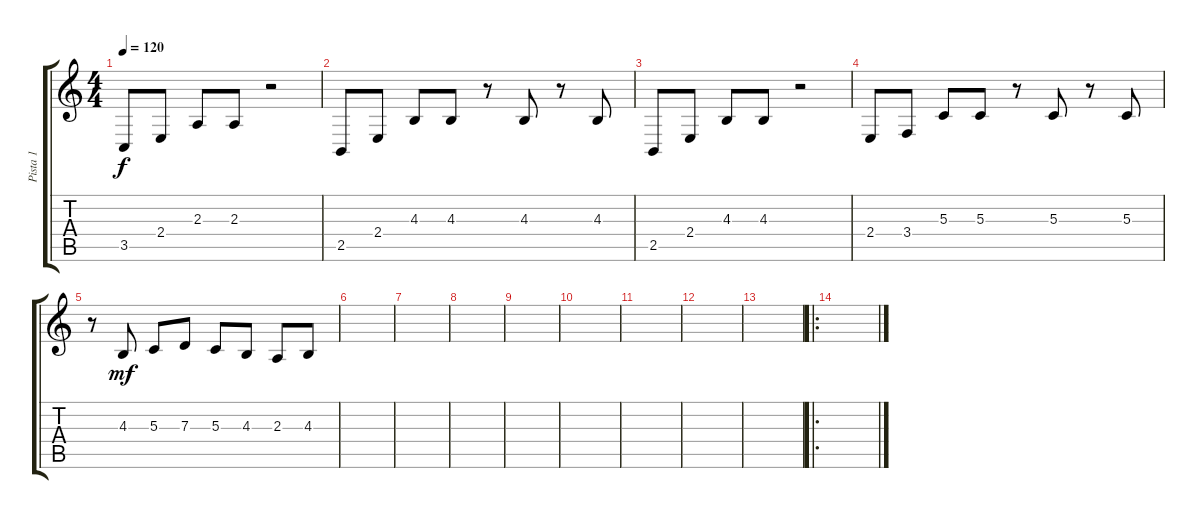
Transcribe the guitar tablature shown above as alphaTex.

\track ("Pista 1" "Pista 1") {instrument stringensemble1}
\staff {score tabs}
\tuning (E5 B4 G3 D3 A2 E2) {hide}
\ts (4 4)
\tempo 120
\clef g2
\ks c
3.5.8{dy f} 2.4.8 2.3.8 2.3.8 r.2 |
2.5.8 2.4.8 4.3.8 4.3.8 r.8 4.3.8 r.8 4.3.8 |
2.5.8 2.4.8 4.3.8 4.3.8 r.2 |
2.4.8 3.4.8 5.3.8 5.3.8 r.8 5.3.8 r.8 5.3.8 |
r.8 4.3.8{dy mf} 5.3.8 7.3.8 5.3.8 4.3.8 2.3.8 4.3.8 |
|
|
|
|
|
|
|
|
\ro
